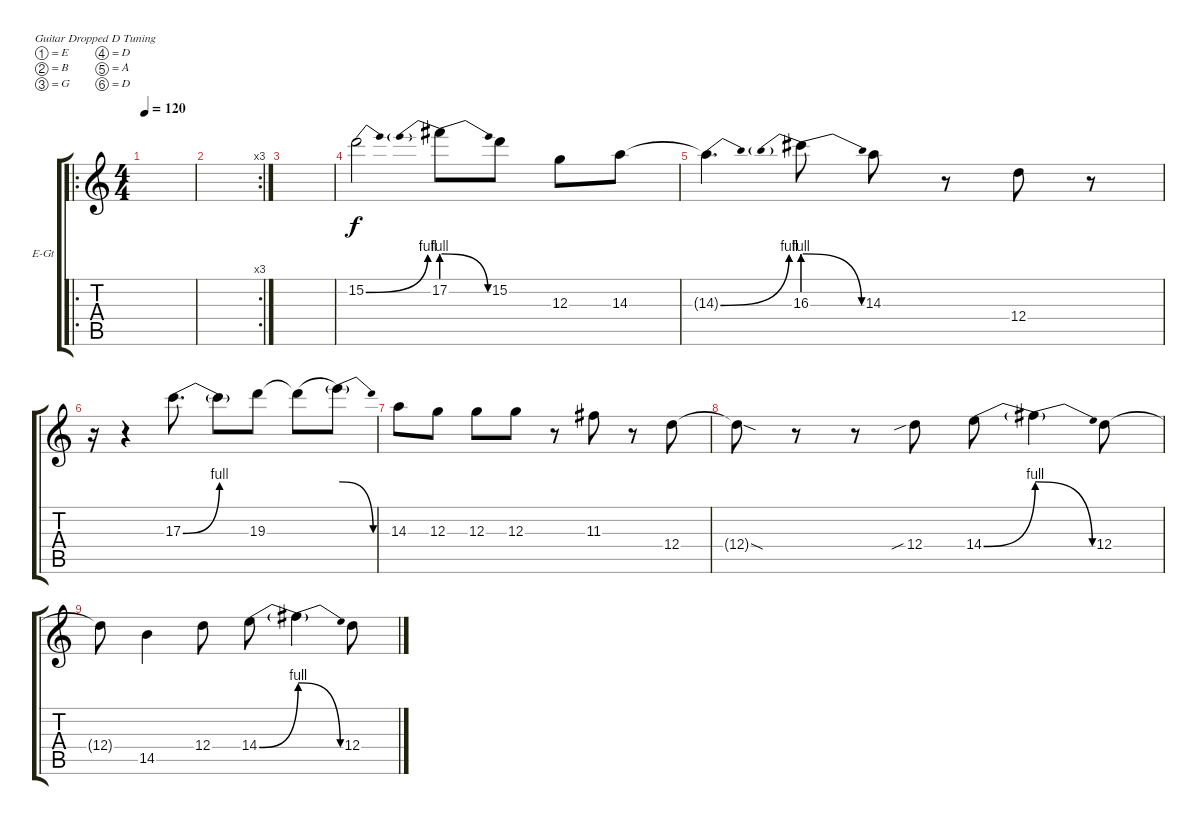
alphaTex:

\defaultSystemsLayout 4
\bracketExtendMode groupsimilarinstruments
\firstSystemTrackNameOrientation horizontal
\otherSystemsTrackNameOrientation horizontal
\track ("solo1" "E-Gt") {instrument overdrivenguitar}
\staff {score tabs}
\tuning (E4 B3 G3 D3 A2 D2)
\ro
\ts (4 4)
\tempo 120
\clef g2
\scale
0.374359
\ks c
|
\rc 3
\scale
0.354497 |
\scale
0.322751 |
\scale
0.322751 15.2{be (bend 0 0 15 4)}.2 17.2{be (prebendrelease 0 4 15 0)}.8 15.2.8 12.3.8 14.3.8 |
\scale
0.333333 14.3{be (bend 0 0 15 4) t}.4{d} 16.3{be (prebendrelease 0 4 15 0)}.8 14.3.8 r.8 12.4.8 r.8 |
\scale
0.333333 r.16 r.4 17.3{be (bend 0 0 15 4)}.8{d} 17.3{be (hold 0 0 60 0) t}.8 19.3.8 19.3{be (hold 0 0 60 0) t}.8 19.3{be (release 0 4 15 0) t}.8 |
\scale
0.333333 14.3.8 12.3.8 12.3.8 12.3.8 r.8 11.3.8 r.8 12.4.8 |
12.4{sod t}.8 r.8 r.8 12.4{sib}.8 14.4{be (bend 0 0 15 4)}.8 14.4{be (release 0 4 15 0) t}.4 12.4.8 |
12.4{t}.8 14.5.4 12.4.8 14.4{be (bend 0 0 15 4)}.8 14.4{be (release 0 4 15 0) t}.4 12.4.8
